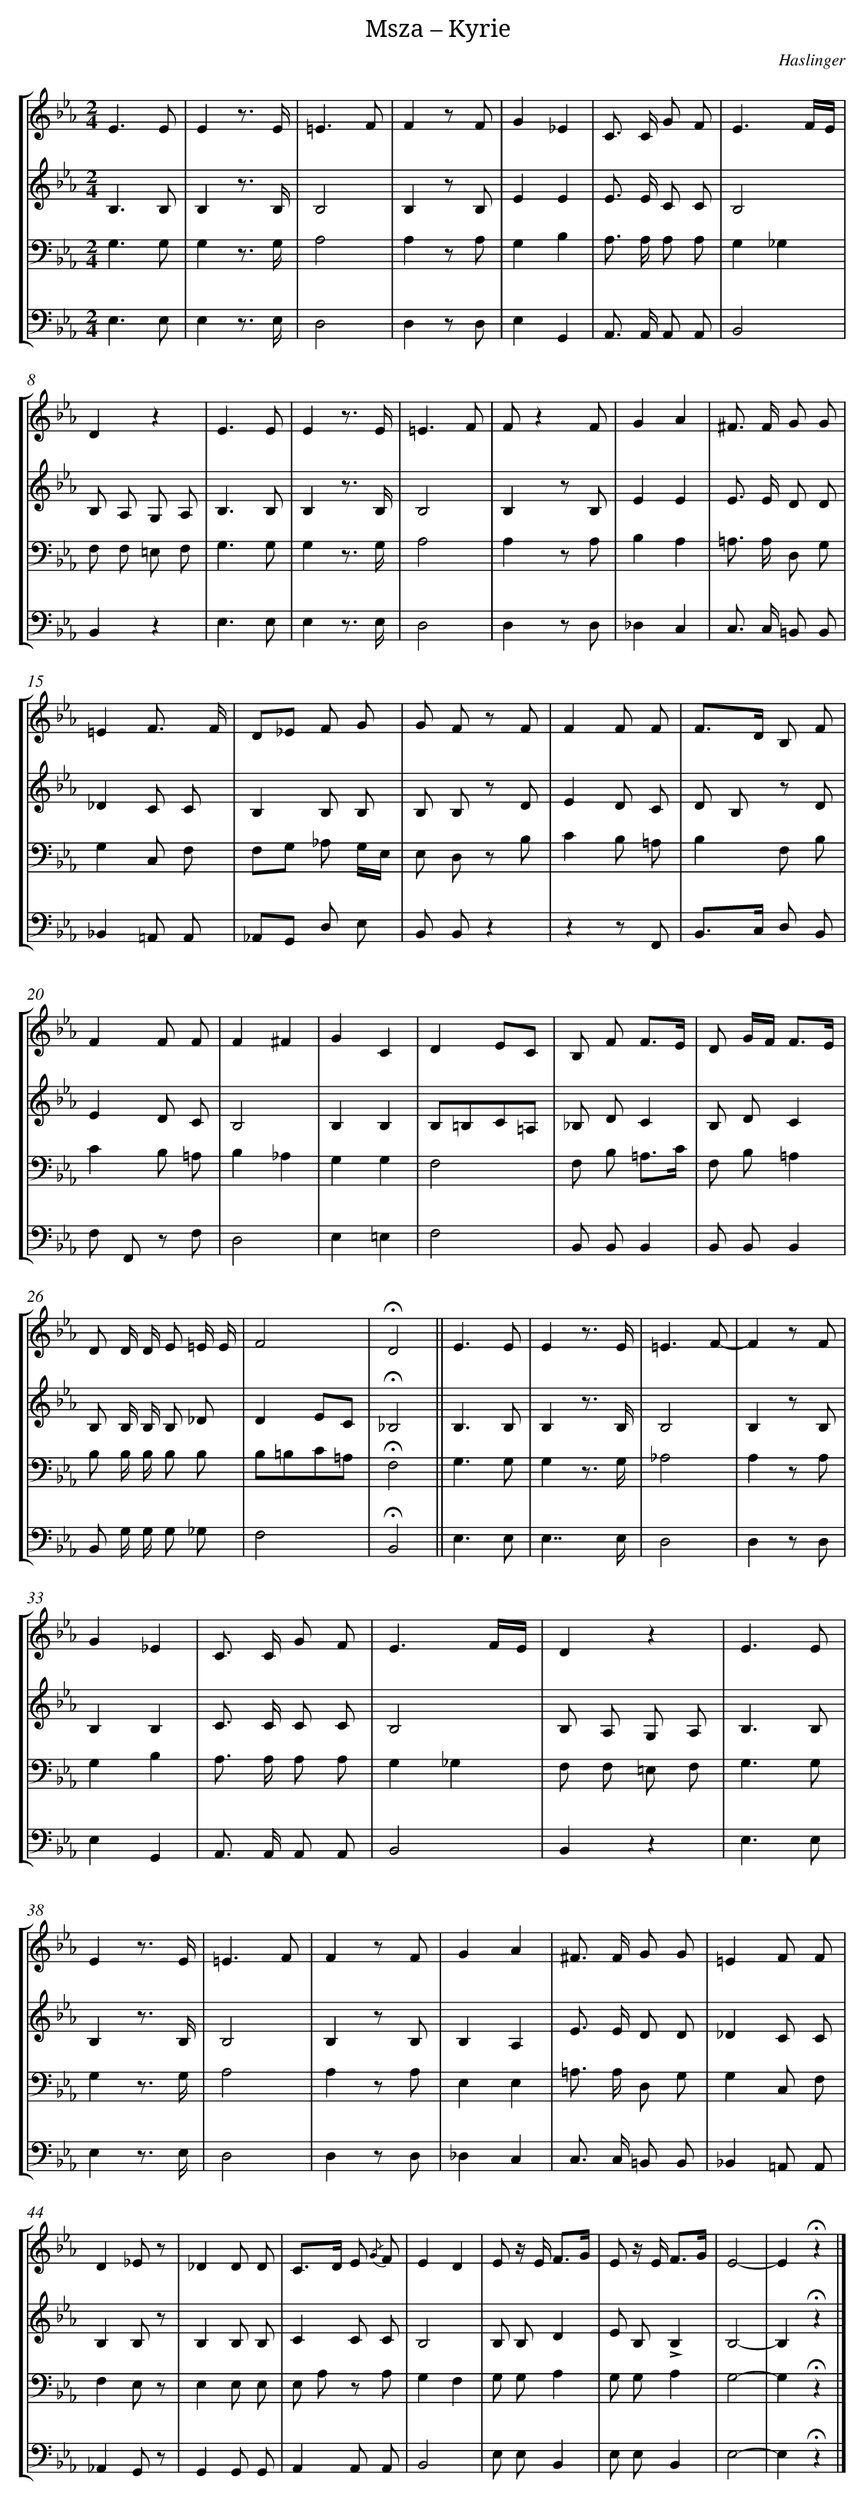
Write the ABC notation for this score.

X:1
T: Msza – Kyrie
C: Haslinger
L: 1/8
M: 2/4
%%staves [1 2 3 4]
V: 1 clef=treble
V: 2 clef=treble
V: 3 clef=bass
V: 4 clef=bass
K: Eb
[V:1] E3E |
[V:2] B,3B, |
[V:3] G,3G, |
[V:4] E,3E, |
[V:1] E2z3/ E/ |
[V:2] B,2z3/ B,/ |
[V:3] G,2z3/ G,/ |
[V:4] E,2z3/ E,/ |
[V:1] =E3F |
[V:2] B,4 |
[V:3] A,4 |
[V:4] D,4 |
[V:1] F2z F |
[V:2] B,2z B, |
[V:3] A,2z A, |
[V:4] D,2z D, |
[V:1] G2_E2 |
[V:2] E2E2 |
[V:3] G,2B,2 |
[V:4] E,2G,,2 |
[V:1] C> C G F |
[V:2] E> E C C |
[V:3] A,> A, A, A, |
[V:4] A,,> A,, A,, A,, |
[V:1] E3F/E/ |
[V:2] B,4 |
[V:3] G,2_G,2 |
[V:4] B,,4 |
[V:1] D2z2 |
[V:2] B, A, G, A, |
[V:3] F, F, =E, F, |
[V:4] B,,2z2 |
[V:1] E3E |
[V:2] B,3B, |
[V:3] G,3G, |
[V:4] E,3E, |
[V:1] E2z3/ E/ |
[V:2] B,2z3/ B,/ |
[V:3] G,2z3/ G,/ |
[V:4] E,2z3/ E,/ |
[V:1] =E3F |
[V:2] B,4 |
[V:3] A,4 |
[V:4] D,4 |
[V:1] Fz2F |
[V:2] B,2z B, |
[V:3] A,2z A, |
[V:4] D,2z D, |
[V:1] G2A2 |
[V:2] E2E2 |
[V:3] B,2A,2 |
[V:4] _D,2C,2 |
[V:1] ^F> F G G |
[V:2] E> E D D |
[V:3] =A,> A, D, G, |
[V:4] C,> C, =B,, B,, |
[V:1] =E2F3/ F/ |
[V:2] _D2C C |
[V:3] G,2C, F, |
[V:4] _B,,2=A,, A,, |
[V:1] D_E F G |
[V:2] B,2B, B, |
[V:3] F,G, _A, G,/E,/ |
[V:4] _A,,G,, D, E, |
[V:1] G F z F |
[V:2] B, B, z D |
[V:3] E, D, z B, |
[V:4] B,, B,,z2 |
[V:1] F2F F |
[V:2] E2D C |
[V:3] C2B, =A, |
[V:4] z2z F,, |
[V:1] F>D B, F |
[V:2] D B, z D |
[V:3] B,2F, B, |
[V:4] B,,>C, D, B,, |
[V:1] F2F F |
[V:2] E2D C |
[V:3] C2B, =A, |
[V:4] F, F,, z F, |
[V:1] F2^F2 |
[V:2] B,4 |
[V:3] B,2_A,2 |
[V:4] D,4 |
[V:1] G2C2 |
[V:2] B,2B,2 |
[V:3] G,2G,2 |
[V:4] E,2=E,2 |
[V:1] D2EC |
[V:2] B,=B,C=A, |
[V:3] F,4 |
[V:4] F,4 |
[V:1] B, F F3/E/ |
[V:2] _B, DC2 |
[V:3] F, B, =A,3/C/ |
[V:4] B,, B,,B,,2 |
[V:1] D G/F< FE/ |
[V:2] B, DC2 |
[V:3] F, B,=A,2 |
[V:4] B,, B,,B,,2 |
[V:1] D D/ D/ E =E/ E/ |
[V:2] B, B,/ B,/ B, _D |
[V:3] B, B,/ B,/ B, B, |
[V:4] B,, G,/ G,/ G, _G, |
[V:1] F4 |
[V:2] D2EC |
[V:3] B,=B,C=A, |
[V:4] F,4 |
[V:1] !fermata!D4 ||
[V:2] !fermata!_B,4 ||
[V:3] !fermata!F,4 ||
[V:4] !fermata!B,,4 ||
[V:1] E3E |
[V:2] B,3B, |
[V:3] G,3G, |
[V:4] E,3E, |
[V:1] E2z3/ E/ |
[V:2] B,2z3/ B,/ |
[V:3] G,2z3/ G,/ |
[V:4] E,7/E,/ |
[V:1] =E3F- |
[V:2] B,4 |
[V:3] _A,4 |
[V:4] D,4 |
[V:1] F2z F |
[V:2] B,2z B, |
[V:3] A,2z A, |
[V:4] D,2z D, |
[V:1] G2_E2 |
[V:2] B,2B,2 |
[V:3] G,2B,2 |
[V:4] E,2G,,2 |
[V:1] C> C G F |
[V:2] C> C C C |
[V:3] A,> A, A, A, |
[V:4] A,,> A,, A,, A,, |
[V:1] E3F/E/ |
[V:2] B,4 |
[V:3] G,2_G,2 |
[V:4] B,,4 |
[V:1] D2z2 |
[V:2] B, A, G, A, |
[V:3] F, F, =E, F, |
[V:4] B,,2z2 |
[V:1] E3E |
[V:2] B,3B, |
[V:3] G,3G, |
[V:4] E,3E, |
[V:1] E2z3/ E/ |
[V:2] B,2z3/ B,/ |
[V:3] G,2z3/ G,/ |
[V:4] E,2z3/ E,/ |
[V:1] =E3F |
[V:2] B,4 |
[V:3] A,4 |
[V:4] D,4 |
[V:1] F2z F |
[V:2] B,2z B, |
[V:3] A,2z A, |
[V:4] D,2z D, |
[V:1] G2A2 |
[V:2] B,2A,2 |
[V:3] E,2E,2 |
[V:4] _D,2C,2 |
[V:1] ^F> F G G |
[V:2] E> E D D |
[V:3] =A,> A, D, G, |
[V:4] C,> C, =B,, B,, |
[V:1] =E2F F |
[V:2] _D2C C |
[V:3] G,2C, F, |
[V:4] _B,,2=A,, A,, |
[V:1] D2_E z |
[V:2] B,2B, z |
[V:3] F,2E, z |
[V:4] _A,,2G,, z |
[V:1] _D2D D |
[V:2] B,2B, B, |
[V:3] E,2E, E, |
[V:4] G,,2G,, G,, |
[V:1] C>D E {/G} F |
[V:2] C2C C |
[V:3] E, A, z A, |
[V:4] A,,2A,, A,, |
[V:1] E2D2 |
[V:2] B,4 |
[V:3] G,2F,2 |
[V:4] B,,4 |
[V:1] E z/ E< FG/ |
[V:2] B, B,D2 |
[V:3] G, G,A,2 |
[V:4] E, E,B,,2 |
[V:1] E z/ E< FG/ |
[V:2] E B,!accent!B,2 |
[V:3] G, G,A,2 |
[V:4] E, E,B,,2 |
[V:1] E4- |
[V:2] B,4- |
[V:3] G,4- |
[V:4] E,4- |
[V:1] E2!fermata!z2 |]
[V:2] B,2!fermata!z2 |]
[V:3] G,2!fermata!z2 |]
[V:4] E,2!fermata!z2 |]
